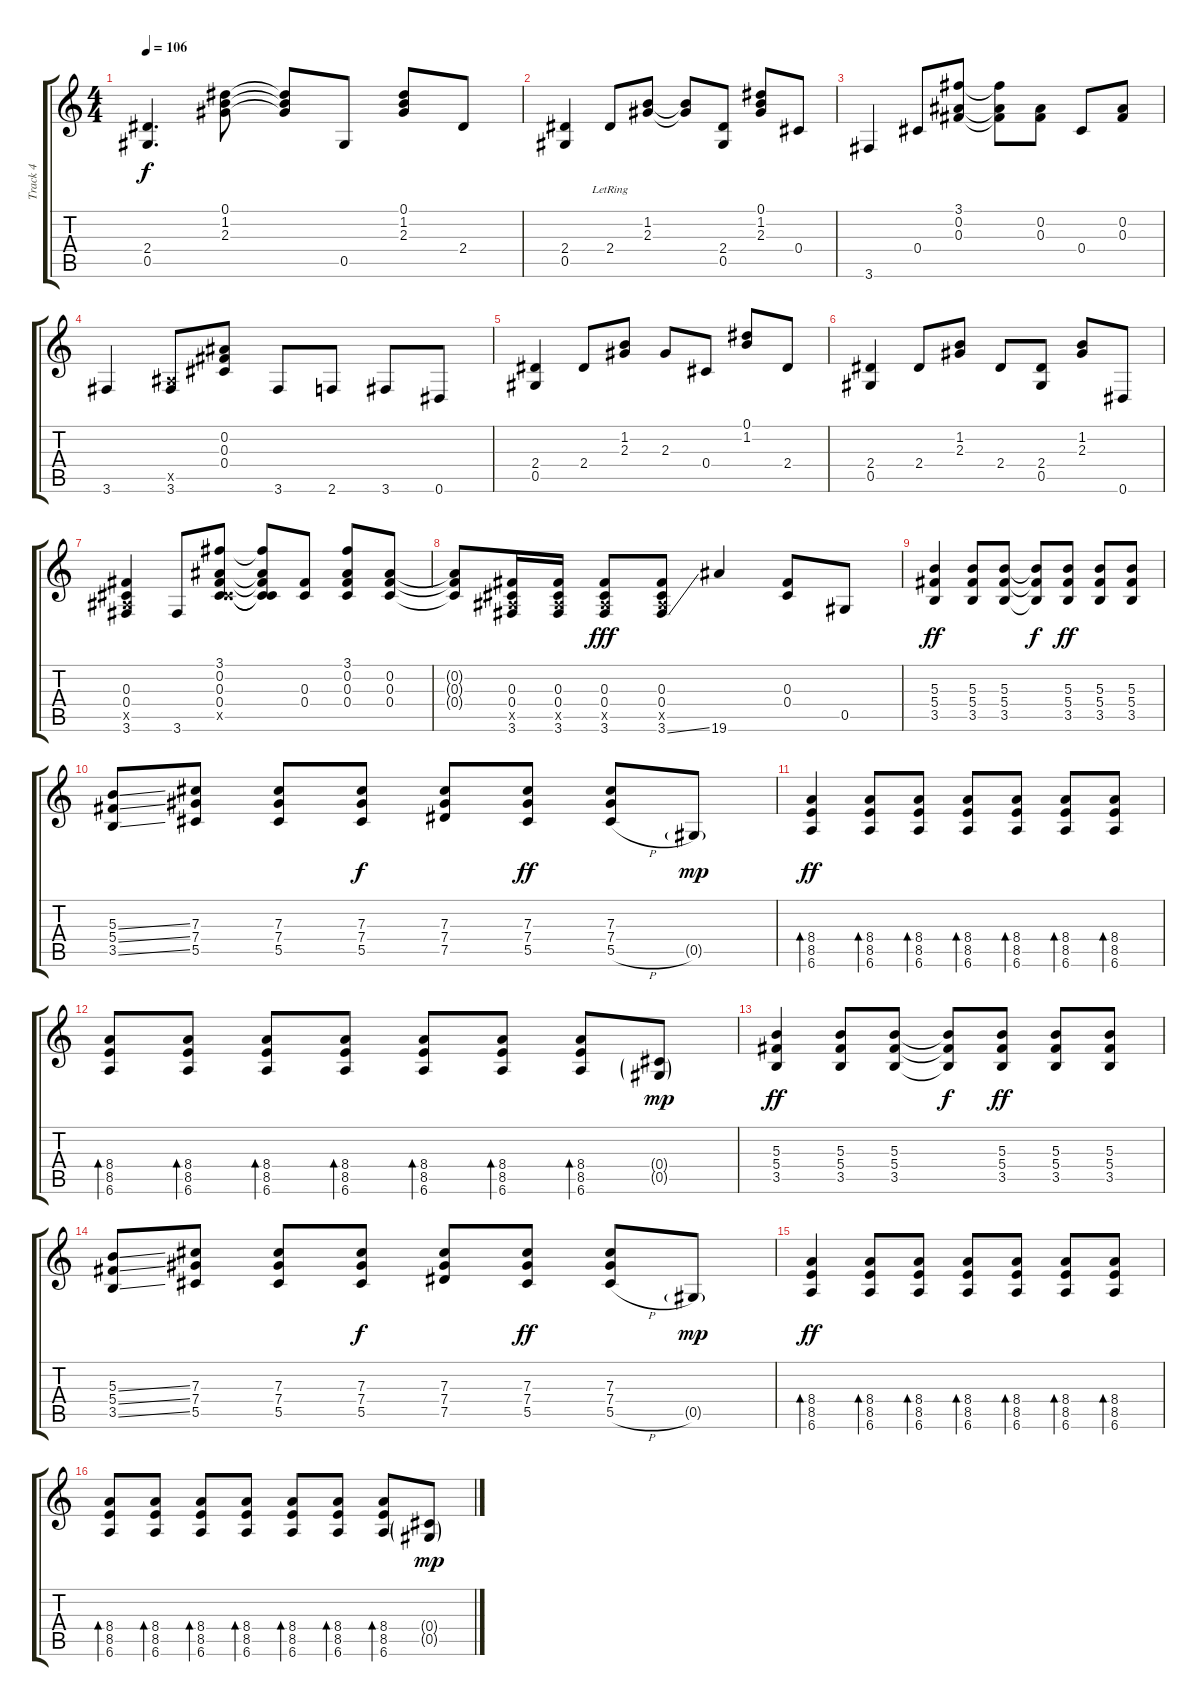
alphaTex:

\track ("Track 4" "Track 4") {instrument electricguitarclean}
\staff {score tabs}
\tuning (Eb4 Bb3 Gb3 Db3 Ab2 Eb2) {hide}
\ts (4 4)
\tempo 106
\clef g2
\ks c
(2.4 0.5).4{d dy f} (0.1 1.2 2.3).8 (0.1{t} 1.2{t} 2.3{t}).8 0.5.8 (0.1 1.2 2.3).8 2.4.8 |
(2.4 0.5).4 2.4{lr}.8 (1.2 2.3).8 (1.2{t} 2.3{t}).8 (2.4 0.5).8 (0.1 1.2 2.3).8 0.4.8 |
3.6.4 0.4.8 (3.1 0.2 0.3).8 (3.1{t} 0.2{t} 0.3{t}).8 (0.2 0.3).8 0.4.8 (0.2 0.3).8 |
3.6.4 (2.5{x} 3.6).8 (0.2 0.3 0.4).8 3.6.8 2.6.8 3.6.8 0.6.8 |
(2.4 0.5).4 2.4.8 (1.2 2.3).8 2.3.8 0.4.8 (0.1 1.2).8 2.4.8 |
(2.4 0.5).4 2.4.8 (1.2 2.3).8 2.4.8 (2.4 0.5).8 (1.2 2.3).8 0.6.8 |
(0.3 0.4 2.5{x} 3.6).4 3.6.8 (3.1 0.2 0.3 0.4 5.5{x}).8 (3.1{t} 0.2{t} 0.3{t} 0.4{t} 5.5{t}).8 (0.3 0.4).8 (3.1 0.2 0.3 0.4).8 (0.2 0.3 0.4).8 |
(0.2{t} 0.3{t} 0.4{t}).8 (0.3 0.4 2.5{x} 3.6).16 (0.3 0.4 2.5{x} 3.6).16 (0.3 0.4 2.5{x} 3.6).8{dy fff} (0.3 0.4 2.5{x} 3.6{ss}).8 19.6.4 (0.3 0.4).8 0.5.8 |
(5.3 5.4 3.5).4{dy ff} (5.3 5.4 3.5).8 (5.3 5.4 3.5).8 (5.3{t} 5.4{t} 3.5{t}).8{dy f} (5.3 5.4 3.5).8{dy ff} (5.3 5.4 3.5).8 (5.3 5.4 3.5).8 |
(5.3{ss} 5.4{ss} 3.5{ss}).8 (7.3 7.4 5.5).8 (7.3 7.4 5.5).8 (7.3 7.4 5.5).8{dy f} (7.3 7.4 7.5).8 (7.3 7.4 5.5).8{dy ff} (7.3 7.4 5.5{h}).8 0.5{g}.8{dy mp} |
(8.4 8.5 6.6).4{bd 60 dy ff} (8.4 8.5 6.6).8{bd 60} (8.4 8.5 6.6).8{bd 60} (8.4 8.5 6.6).8{bd 60} (8.4 8.5 6.6).8{bd 60} (8.4 8.5 6.6).8{bd 60} (8.4 8.5 6.6).8{bd 60} |
(8.4 8.5 6.6).8{bd 60} (8.4 8.5 6.6).8{bd 60} (8.4 8.5 6.6).8{bd 60} (8.4 8.5 6.6).8{bd 60} (8.4 8.5 6.6).8{bd 60} (8.4 8.5 6.6).8{bd 60} (8.4 8.5 6.6).8{bd 60} (0.4{g} 0.5{g}).8{dy mp} |
(5.3 5.4 3.5).4{dy ff} (5.3 5.4 3.5).8 (5.3 5.4 3.5).8 (5.3{t} 5.4{t} 3.5{t}).8{dy f} (5.3 5.4 3.5).8{dy ff} (5.3 5.4 3.5).8 (5.3 5.4 3.5).8 |
(5.3{ss} 5.4{ss} 3.5{ss}).8 (7.3 7.4 5.5).8 (7.3 7.4 5.5).8 (7.3 7.4 5.5).8{dy f} (7.3 7.4 7.5).8 (7.3 7.4 5.5).8{dy ff} (7.3 7.4 5.5{h}).8 0.5{g}.8{dy mp} |
(8.4 8.5 6.6).4{bd 60 dy ff} (8.4 8.5 6.6).8{bd 60} (8.4 8.5 6.6).8{bd 60} (8.4 8.5 6.6).8{bd 60} (8.4 8.5 6.6).8{bd 60} (8.4 8.5 6.6).8{bd 60} (8.4 8.5 6.6).8{bd 60} |
(8.4 8.5 6.6).8{bd 60} (8.4 8.5 6.6).8{bd 60} (8.4 8.5 6.6).8{bd 60} (8.4 8.5 6.6).8{bd 60} (8.4 8.5 6.6).8{bd 60} (8.4 8.5 6.6).8{bd 60} (8.4 8.5 6.6).8{bd 60} (0.4{g} 0.5{g}).8{dy mp}
